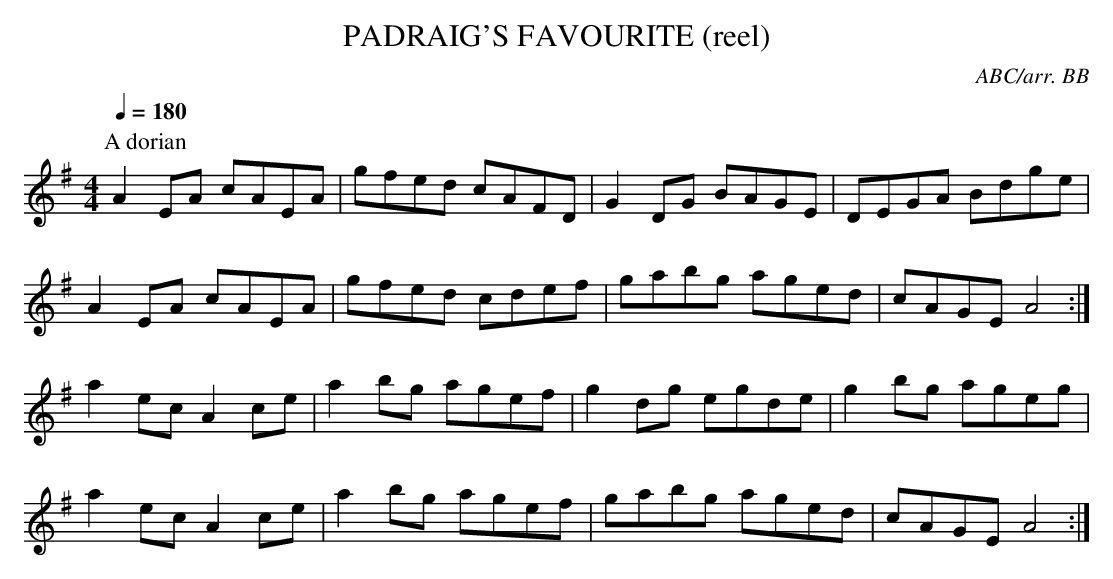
X:1
T:PADRAIG'S FAVOURITE (reel)
C:ABC/arr. BB
L:1/8
M:4/4
Q:1/4=180
K:G
P:A dorian
A2 EA cAEA|gfed cAFD|G2 DG BAGE|DEGA Bdge|
A2 EA cAEA|gfed cdef|gabg aged|cAGE A4:|
a2 ec A2 ce|a2 bg agef|g2 dg egde|g2 bg ageg|
a2 ec A2 ce|a2 bg agef|gabg aged|cAGE A4:|
